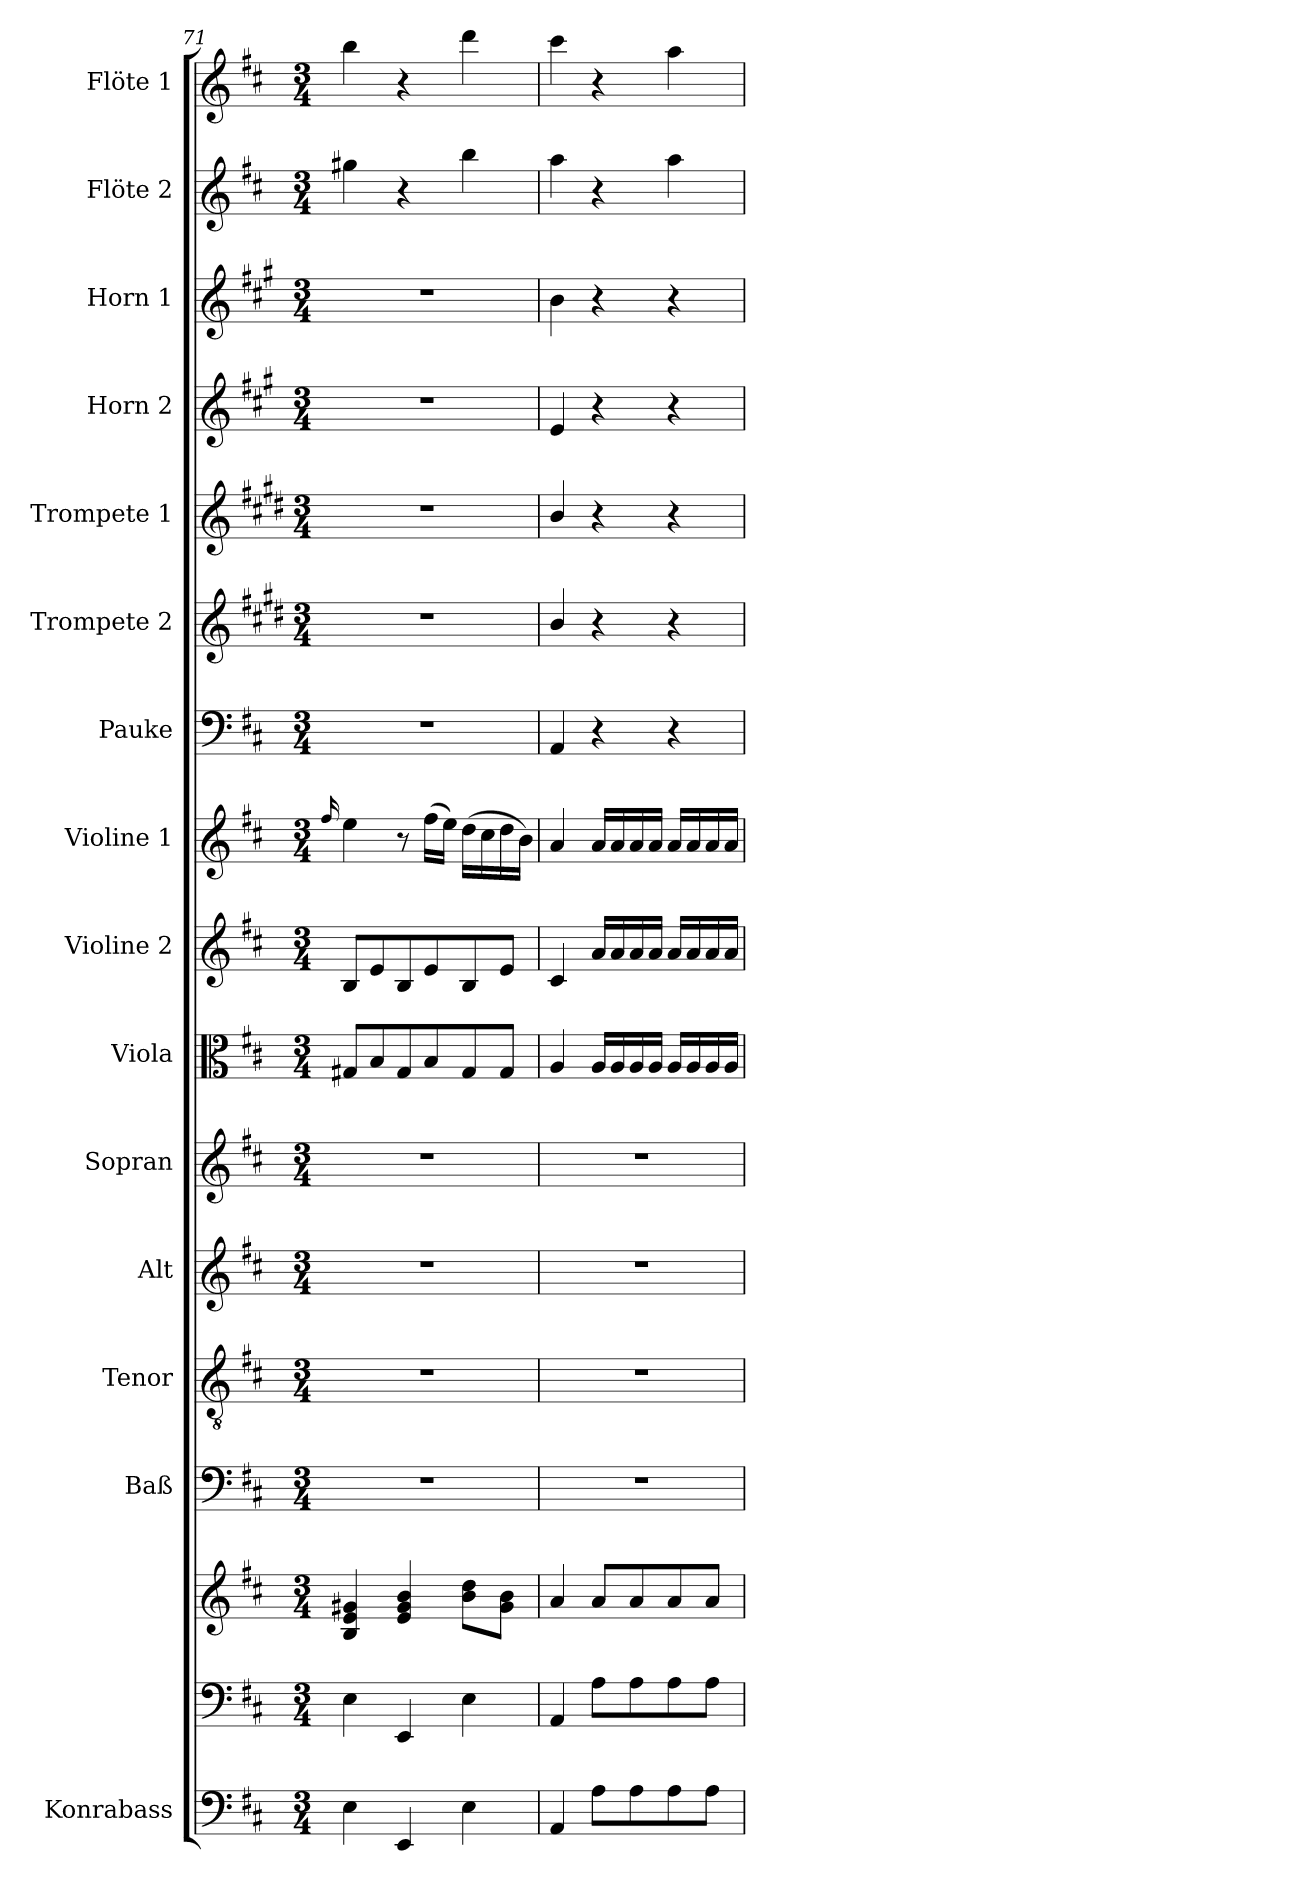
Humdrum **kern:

**kern	**kern	**kern	**kern	**kern	**kern	**kern	**kern	**kern	**kern	**kern	**kern	**kern	**kern	**kern	**kern	**kern
*part16	*part15	*part15	*part14	*part13	*part12	*part11	*part10	*part9	*part8	*part7	*part6	*part5	*part4	*part3	*part2	*part1
*staff17	*staff16	*staff15	*staff14	*staff13	*staff12	*staff11	*staff10	*staff9	*staff8	*staff7	*staff6	*staff5	*staff4	*staff3	*staff2	*staff1
*I"Konrabass	*	*	*I"Baß	*I"Tenor	*I"Alt	*I"Sopran	*I"Viola	*I"Violine 2	*I"Violine 1	*I"Pauke	*I"Trompete 2	*I"Trompete 1	*I"Horn 2	*I"Horn 1	*I"Flöte 2	*I"Flöte 1
*I'Kb.	*	*	*I'Baß	*I'Ten	*I'Alt	*I'Sop	*I'Vla.	*I'Vln. 2	*I'Vln. 1	*I'Pk.	*I'Trp. 2	*I'Trp. 1	*I'Hrn. 2	*I'Hrn. 1	*I'Fl. 2	*I'Fl. 1
!!LO:PB:g=z
*clefF4	*clefF4	*clefG2	*clefF4	*clefGv2	*clefG2	*clefG2	*clefC3	*clefG2	*clefG2	*clefF4	*clefG2	*clefG2	*clefG2	*clefG2	*clefG2	*clefG2
*ITrd7c12	*	*	*	*	*	*	*	*	*	*	*ITrd1c2	*ITrd1c2	*ITrd4c7	*ITrd4c7	*	*
*k[f#c#]	*k[f#c#]	*k[f#c#]	*k[f#c#]	*k[f#c#]	*k[f#c#]	*k[f#c#]	*k[f#c#]	*k[f#c#]	*k[f#c#]	*k[f#c#]	*k[f#c#]	*k[f#c#]	*k[f#c#]	*k[f#c#]	*k[f#c#]	*k[f#c#]
*D:	*D:	*D:	*D:	*D:	*D:	*D:	*D:	*D:	*D:	*D:	*D:	*D:	*D:	*D:	*D:	*D:
*M3/4	*M3/4	*M3/4	*M3/4	*M3/4	*M3/4	*M3/4	*M3/4	*M3/4	*M3/4	*M3/4	*M3/4	*M3/4	*M3/4	*M3/4	*M3/4	*M3/4
=71	=71	=71	=71	=71	=71	=71	=71	=71	=71	=71	=71	=71	=71	=71	=71	=71
.	.	.	.	.	.	.	.	.	16qqff#/	.	.	.	.	.	.	.
4EE\	4E\	4B/ 4e/ 4g#X/	2.r	2.r	2.r	2.r	8G#X/L	8B/L	4ee\	2.r	2.r	2.r	2.r	2.r	4gg#X\	4bb\
.	.	.	.	.	.	.	8B/	8e/	.	.	.	.	.	.	.	.
4EEE/	4EE/	4e/ 4g#/ 4b/	.	.	.	.	8G#/	8B/	8r	.	.	.	.	.	4r	4r
.	.	.	.	.	.	.	8B/	8e/	(>16ff#\LL	.	.	.	.	.	.	.
.	.	.	.	.	.	.	.	.	16ee\JJ)	.	.	.	.	.	.	.
4EE\	4E\	8b\ 8dd\L	.	.	.	.	8G#/	8B/	(>16dd\LL	.	.	.	.	.	4bb\	4ddd\
.	.	.	.	.	.	.	.	.	16cc#\	.	.	.	.	.	.	.
.	.	8g#\ 8b\J	.	.	.	.	8G#/J	8e/J	16dd\	.	.	.	.	.	.	.
.	.	.	.	.	.	.	.	.	16b\JJ)	.	.	.	.	.	.	.
=72	=72	=72	=72	=72	=72	=72	=72	=72	=72	=72	=72	=72	=72	=72	=72	=72
4AAA/	4AA/	4a/	2.r	2.r	2.r	2.r	4A/	4c#/	4a/	4AA/	4a/	4a/	4A/	4e\	4aa\	4ccc#\
8AA\L	8A\L	8a/L	.	.	.	.	16A/LL	16a/LL	16a/LL	4r	4r	4r	4r	4r	4r	4r
.	.	.	.	.	.	.	16A/	16a/	16a/	.	.	.	.	.	.	.
8AA\	8A\	8a/	.	.	.	.	16A/	16a/	16a/	.	.	.	.	.	.	.
.	.	.	.	.	.	.	16A/JJ	16a/JJ	16a/JJ	.	.	.	.	.	.	.
8AA\	8A\	8a/	.	.	.	.	16A/LL	16a/LL	16a/LL	4r	4r	4r	4r	4r	4aa\	4aa\
.	.	.	.	.	.	.	16A/	16a/	16a/	.	.	.	.	.	.	.
8AA\J	8A\J	8a/J	.	.	.	.	16A/	16a/	16a/	.	.	.	.	.	.	.
.	.	.	.	.	.	.	16A/JJ	16a/JJ	16a/JJ	.	.	.	.	.	.	.
=	=	=	=	=	=	=	=	=	=	=	=	=	=	=	=	=
*-	*-	*-	*-	*-	*-	*-	*-	*-	*-	*-	*-	*-	*-	*-	*-	*-
